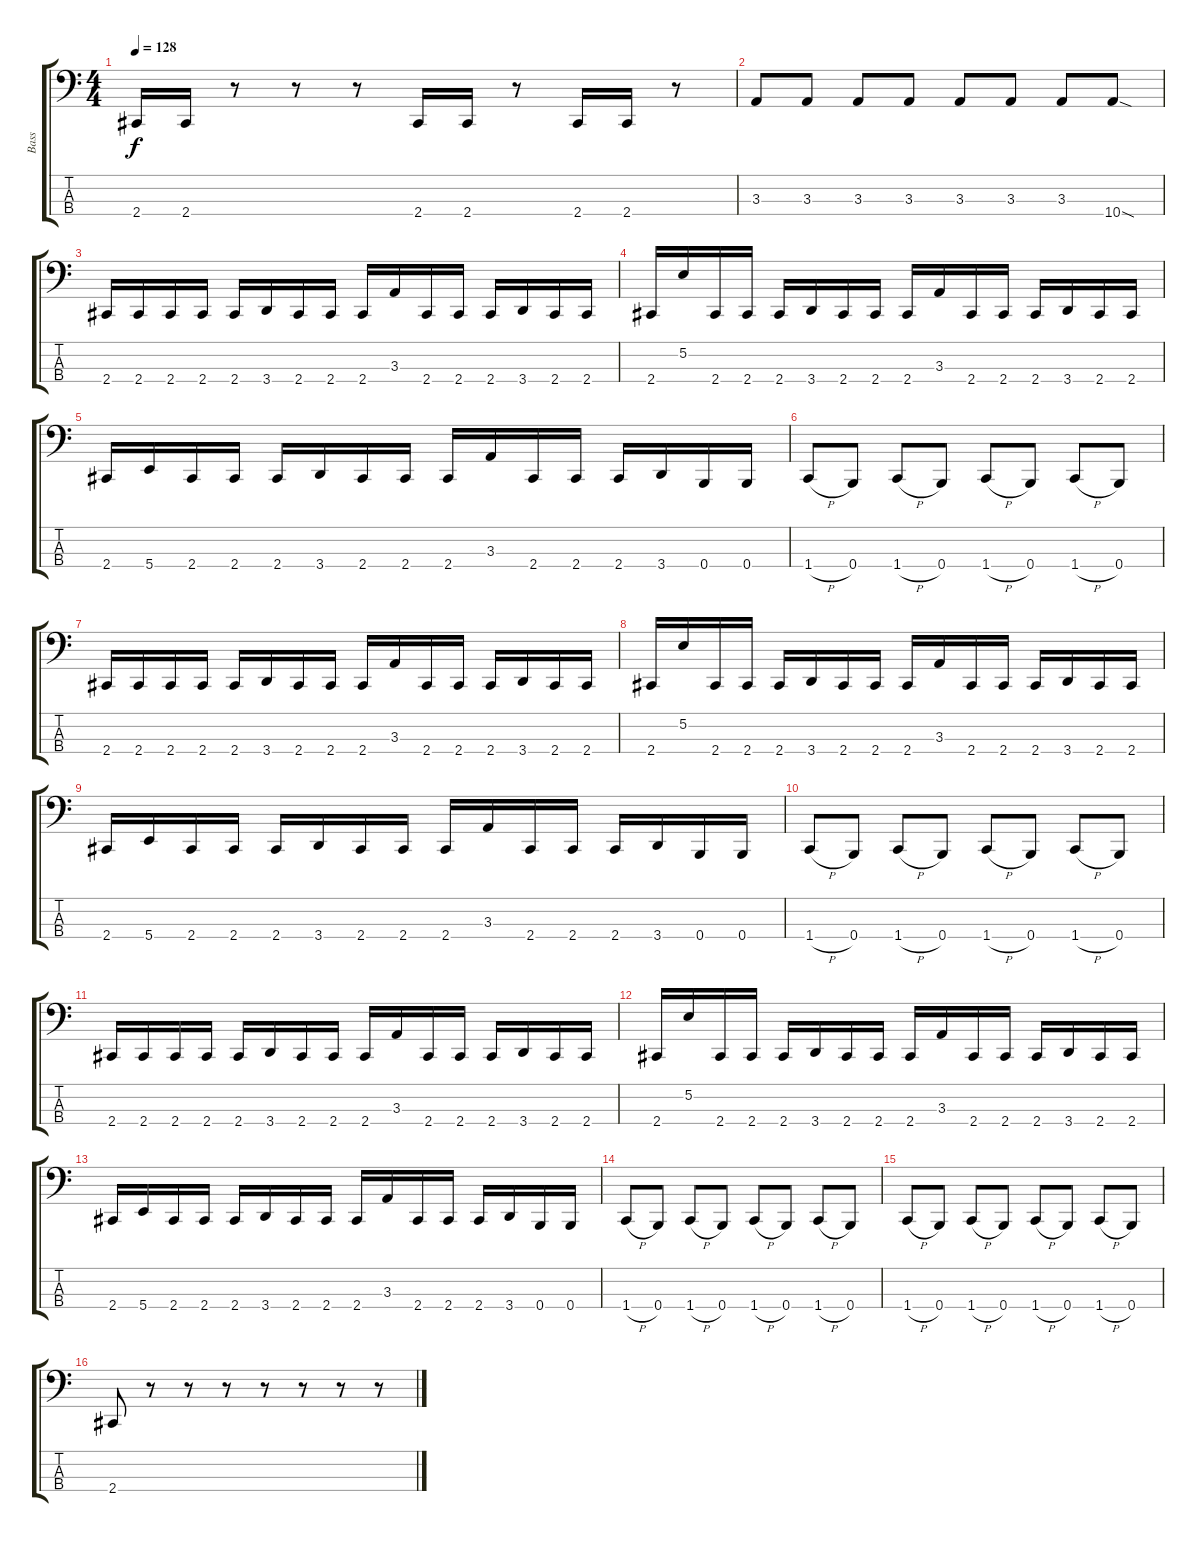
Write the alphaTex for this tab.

\track ("Bass" "Bass") {instrument electricbasspick}
\staff {score tabs}
\tuning (E2 B1 Gb1 B0) {hide}
\ts (4 4)
\tempo 128
\clef f4
\ks c
2.4.16{dy f} 2.4.16 r.8 r.8 r.8 2.4.16 2.4.16 r.8 2.4.16 2.4.16 r.8 |
3.3.8 3.3.8 3.3.8 3.3.8 3.3.8 3.3.8 3.3.8 10.4{sod}.8 |
2.4.16 2.4.16 2.4.16 2.4.16 2.4.16 3.4.16 2.4.16 2.4.16 2.4.16 3.3.16 2.4.16 2.4.16 2.4.16 3.4.16 2.4.16 2.4.16 |
2.4.16 5.2.16 2.4.16 2.4.16 2.4.16 3.4.16 2.4.16 2.4.16 2.4.16 3.3.16 2.4.16 2.4.16 2.4.16 3.4.16 2.4.16 2.4.16 |
2.4.16 5.4.16 2.4.16 2.4.16 2.4.16 3.4.16 2.4.16 2.4.16 2.4.16 3.3.16 2.4.16 2.4.16 2.4.16 3.4.16 0.4.16 0.4.16 |
1.4{h}.8 0.4.8 1.4{h}.8 0.4.8 1.4{h}.8 0.4.8 1.4{h}.8 0.4.8 |
2.4.16 2.4.16 2.4.16 2.4.16 2.4.16 3.4.16 2.4.16 2.4.16 2.4.16 3.3.16 2.4.16 2.4.16 2.4.16 3.4.16 2.4.16 2.4.16 |
2.4.16 5.2.16 2.4.16 2.4.16 2.4.16 3.4.16 2.4.16 2.4.16 2.4.16 3.3.16 2.4.16 2.4.16 2.4.16 3.4.16 2.4.16 2.4.16 |
2.4.16 5.4.16 2.4.16 2.4.16 2.4.16 3.4.16 2.4.16 2.4.16 2.4.16 3.3.16 2.4.16 2.4.16 2.4.16 3.4.16 0.4.16 0.4.16 |
1.4{h}.8 0.4.8 1.4{h}.8 0.4.8 1.4{h}.8 0.4.8 1.4{h}.8 0.4.8 |
2.4.16 2.4.16 2.4.16 2.4.16 2.4.16 3.4.16 2.4.16 2.4.16 2.4.16 3.3.16 2.4.16 2.4.16 2.4.16 3.4.16 2.4.16 2.4.16 |
2.4.16 5.2.16 2.4.16 2.4.16 2.4.16 3.4.16 2.4.16 2.4.16 2.4.16 3.3.16 2.4.16 2.4.16 2.4.16 3.4.16 2.4.16 2.4.16 |
2.4.16 5.4.16 2.4.16 2.4.16 2.4.16 3.4.16 2.4.16 2.4.16 2.4.16 3.3.16 2.4.16 2.4.16 2.4.16 3.4.16 0.4.16 0.4.16 |
1.4{h}.8 0.4.8 1.4{h}.8 0.4.8 1.4{h}.8 0.4.8 1.4{h}.8 0.4.8 |
1.4{h}.8 0.4.8 1.4{h}.8 0.4.8 1.4{h}.8 0.4.8 1.4{h}.8 0.4.8 |
2.4.8 r.8 r.8 r.8 r.8 r.8 r.8 r.8
